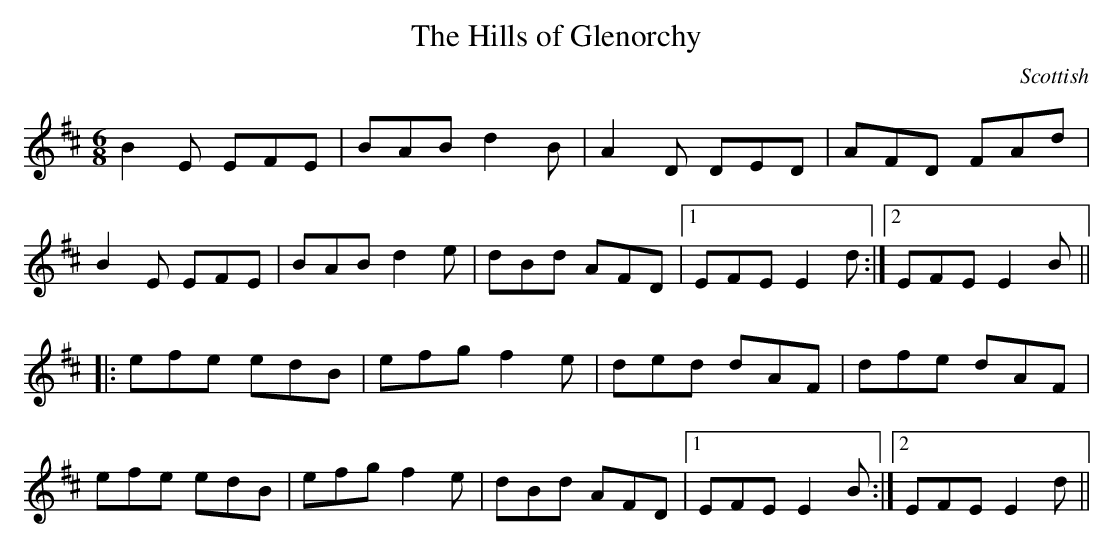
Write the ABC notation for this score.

X:1
T:Hills of Glenorchy, The
O:Scottish
M:6/8
L:1/8
K:Edor
B2E EFE|BAB d2B|A2D DED|AFD FAd|!
B2E EFE|BAB d2e|dBd AFD|1 EFE E2d:|2 EFE E2B||!
|:efe edB|efg f2e|ded dAF|dfe dAF|!
efe edB|efg f2e|dBd AFD|1 EFE E2B:|2 EFE E2d||!
